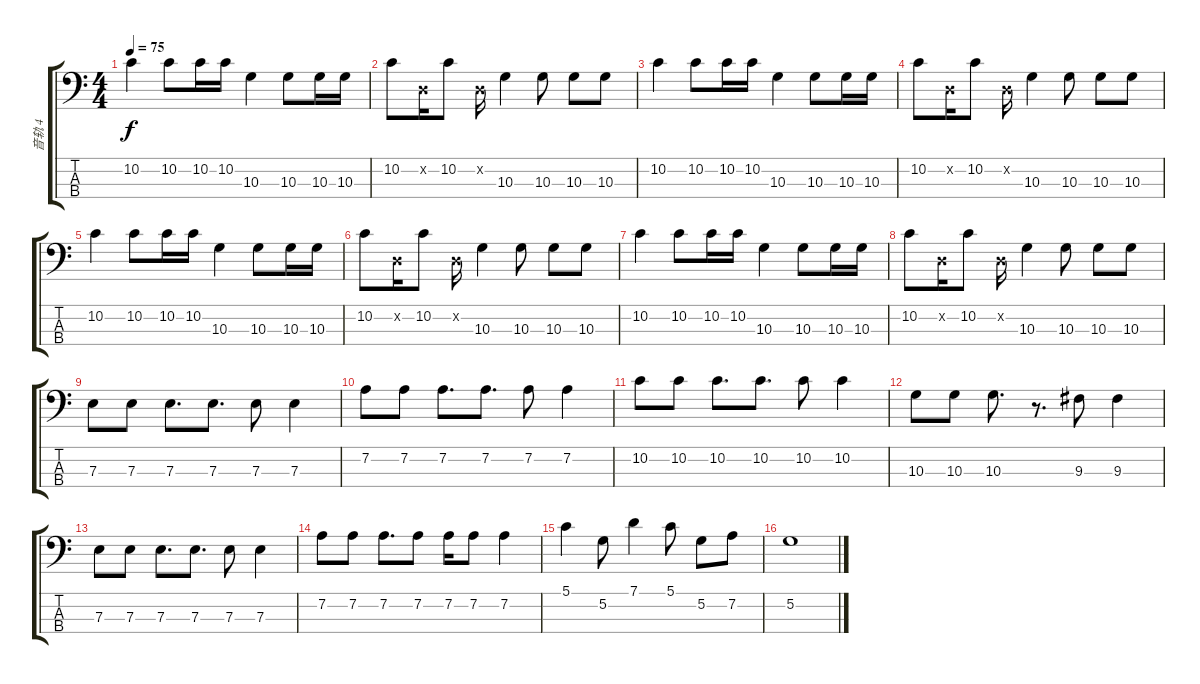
\track ("音轨 4" "音轨 4") {instrument electricbassfinger}
\staff {score tabs}
\tuning (G2 D2 A1 E1) {hide}
\ts (4 4)
\tempo 75
\clef f4
\ks c
10.2.4{dy f} 10.2.8 10.2.16 10.2.16 10.3.4 10.3.8 10.3.16 10.3.16 |
10.2.8 0.2{x}.16 10.2.8 0.2{x}.16 10.3.4 10.3.8 10.3.8 10.3.8 |
10.2.4 10.2.8 10.2.16 10.2.16 10.3.4 10.3.8 10.3.16 10.3.16 |
10.2.8 0.2{x}.16 10.2.8 0.2{x}.16 10.3.4 10.3.8 10.3.8 10.3.8 |
10.2.4 10.2.8 10.2.16 10.2.16 10.3.4 10.3.8 10.3.16 10.3.16 |
10.2.8 0.2{x}.16 10.2.8 0.2{x}.16 10.3.4 10.3.8 10.3.8 10.3.8 |
10.2.4 10.2.8 10.2.16 10.2.16 10.3.4 10.3.8 10.3.16 10.3.16 |
10.2.8 0.2{x}.16 10.2.8 0.2{x}.16 10.3.4 10.3.8 10.3.8 10.3.8 |
7.3.8 7.3.8 7.3.8{d} 7.3.8{d} 7.3.8 7.3.4 |
7.2.8 7.2.8 7.2.8{d} 7.2.8{d} 7.2.8 7.2.4 |
10.2.8 10.2.8 10.2.8{d} 10.2.8{d} 10.2.8 10.2.4 |
10.3.8 10.3.8 10.3.8{d} r.8{d} 9.3.8 9.3.4 |
7.3.8 7.3.8 7.3.8{d} 7.3.8{d} 7.3.8 7.3.4 |
7.2.8 7.2.8 7.2.8{d} 7.2.8 7.2.16 7.2.8 7.2.4 |
5.1.4 5.2.8 7.1.4 5.1.8 5.2.8 7.2.8 |
5.2.1
